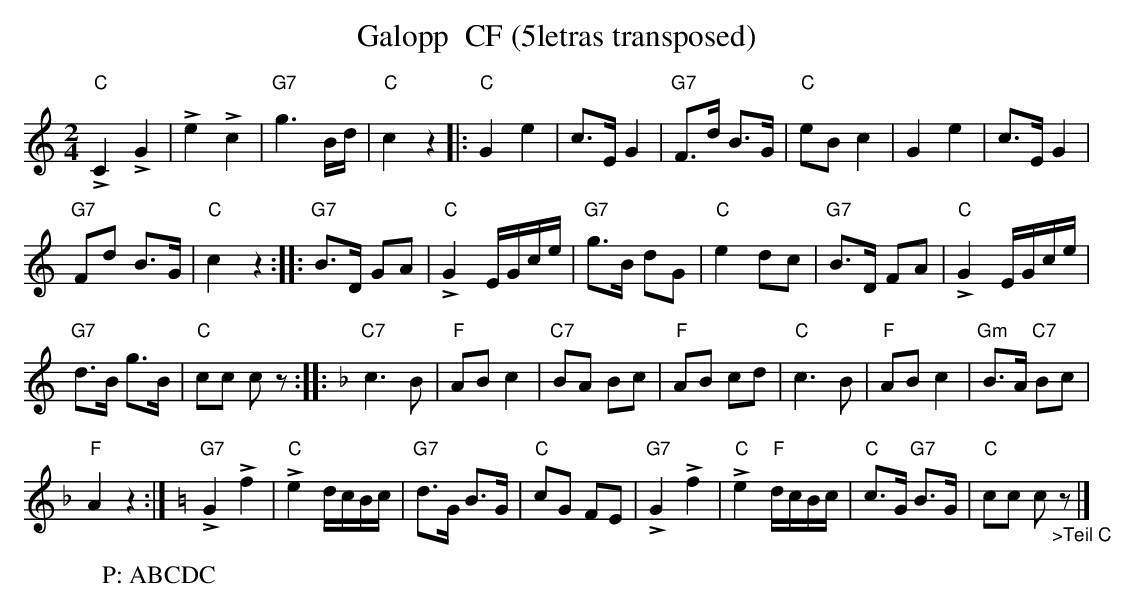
X:1
T:Galopp  CF (5letras transposed)
M:2/4
L:1/16
K:C transpose=3 %%MIDI gchordon
"C"!>!C4!>!G4 | !>!e4 !>!c4 | "G7"g6Bd | "C"c4z4 |: "C"G4e4 | c3E G4 | "G7"F3d B3G | "C"e2B2c4 | G4e4 | \
c3EG4 |
 "G7"F2d2 B3G | "C"c4z4 :: "G7"B3D G2A2 | "C"!>!G4 EGce | "G7"g3B d2G2 | "C"e4d2c2 | "G7"B3D F2A2 | \
"C"!>!G4 EGce |
 "G7"d3B g3B | "C"c2c2 c2z2 :: [K:F] "C7"c6B2 | "F"A2B2c4 | "C7"B2A2 B2c2 | \
"F"A2B2 c2d2 | "C"c6B2 | "F"A2B2c4 | "Gm"B3A "C7"B2c2 |
 "F"A4z4 :| [K:C] "G7"!>!G4!>!f4 | "C"!>!e4 dcBc | \
"G7"d3G B3G | "C"c2G2 F2E2 | "G7"!>!G4!>!f4 | "C"!>!e4 "F"dcBc | "C"c3G "G7"B3G | "C"c2c2 c2"_>Teil C"z2 |]
W: P: ABCDC
